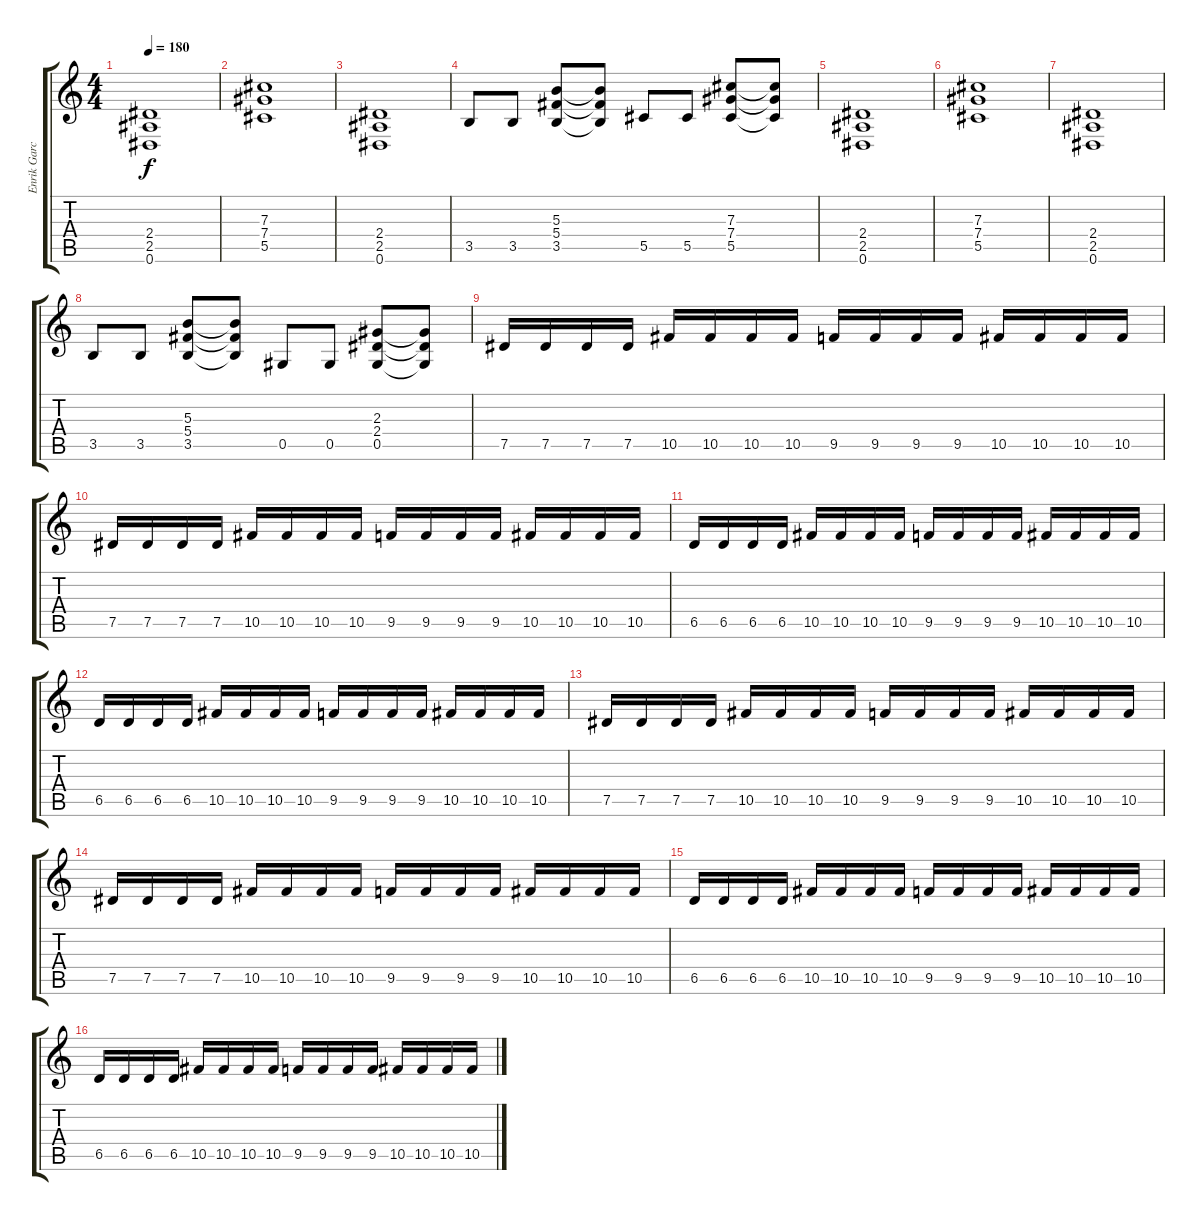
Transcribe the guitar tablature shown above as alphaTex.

\track ("Enrik Garcia - Rithym guitar Left" "Enrik Garc") {instrument distortionguitar}
\staff {score tabs}
\tuning (Eb4 Bb3 Gb3 Db3 Ab2 Eb2) {hide}
\ts (4 4)
\tempo 180
\clef g2
\ks c
(2.4 2.5 0.6).1{dy f} |
(7.3 7.4 5.5).1 |
(2.4 2.5 0.6).1 |
3.5.8 3.5.8 (5.3 5.4 3.5).8 (5.3{t} 5.4{t} 3.5{t}).8 5.5.8 5.5.8 (7.3 7.4 5.5).8 (7.3{t} 7.4{t} 5.5{t}).8 |
(2.4 2.5 0.6).1 |
(7.3 7.4 5.5).1 |
(2.4 2.5 0.6).1 |
3.5.8 3.5.8 (5.3 5.4 3.5).8 (5.3{t} 5.4{t} 3.5{t}).8 0.5.8 0.5.8 (2.3 2.4 0.5).8 (2.3{t} 2.4{t} 0.5{t}).8 |
7.5.16 7.5.16 7.5.16 7.5.16 10.5.16 10.5.16 10.5.16 10.5.16 9.5.16 9.5.16 9.5.16 9.5.16 10.5.16 10.5.16 10.5.16 10.5.16 |
7.5.16 7.5.16 7.5.16 7.5.16 10.5.16 10.5.16 10.5.16 10.5.16 9.5.16 9.5.16 9.5.16 9.5.16 10.5.16 10.5.16 10.5.16 10.5.16 |
6.5.16 6.5.16 6.5.16 6.5.16 10.5.16 10.5.16 10.5.16 10.5.16 9.5.16 9.5.16 9.5.16 9.5.16 10.5.16 10.5.16 10.5.16 10.5.16 |
6.5.16 6.5.16 6.5.16 6.5.16 10.5.16 10.5.16 10.5.16 10.5.16 9.5.16 9.5.16 9.5.16 9.5.16 10.5.16 10.5.16 10.5.16 10.5.16 |
7.5.16 7.5.16 7.5.16 7.5.16 10.5.16 10.5.16 10.5.16 10.5.16 9.5.16 9.5.16 9.5.16 9.5.16 10.5.16 10.5.16 10.5.16 10.5.16 |
7.5.16 7.5.16 7.5.16 7.5.16 10.5.16 10.5.16 10.5.16 10.5.16 9.5.16 9.5.16 9.5.16 9.5.16 10.5.16 10.5.16 10.5.16 10.5.16 |
6.5.16 6.5.16 6.5.16 6.5.16 10.5.16 10.5.16 10.5.16 10.5.16 9.5.16 9.5.16 9.5.16 9.5.16 10.5.16 10.5.16 10.5.16 10.5.16 |
6.5.16 6.5.16 6.5.16 6.5.16 10.5.16 10.5.16 10.5.16 10.5.16 9.5.16 9.5.16 9.5.16 9.5.16 10.5.16 10.5.16 10.5.16 10.5.16
